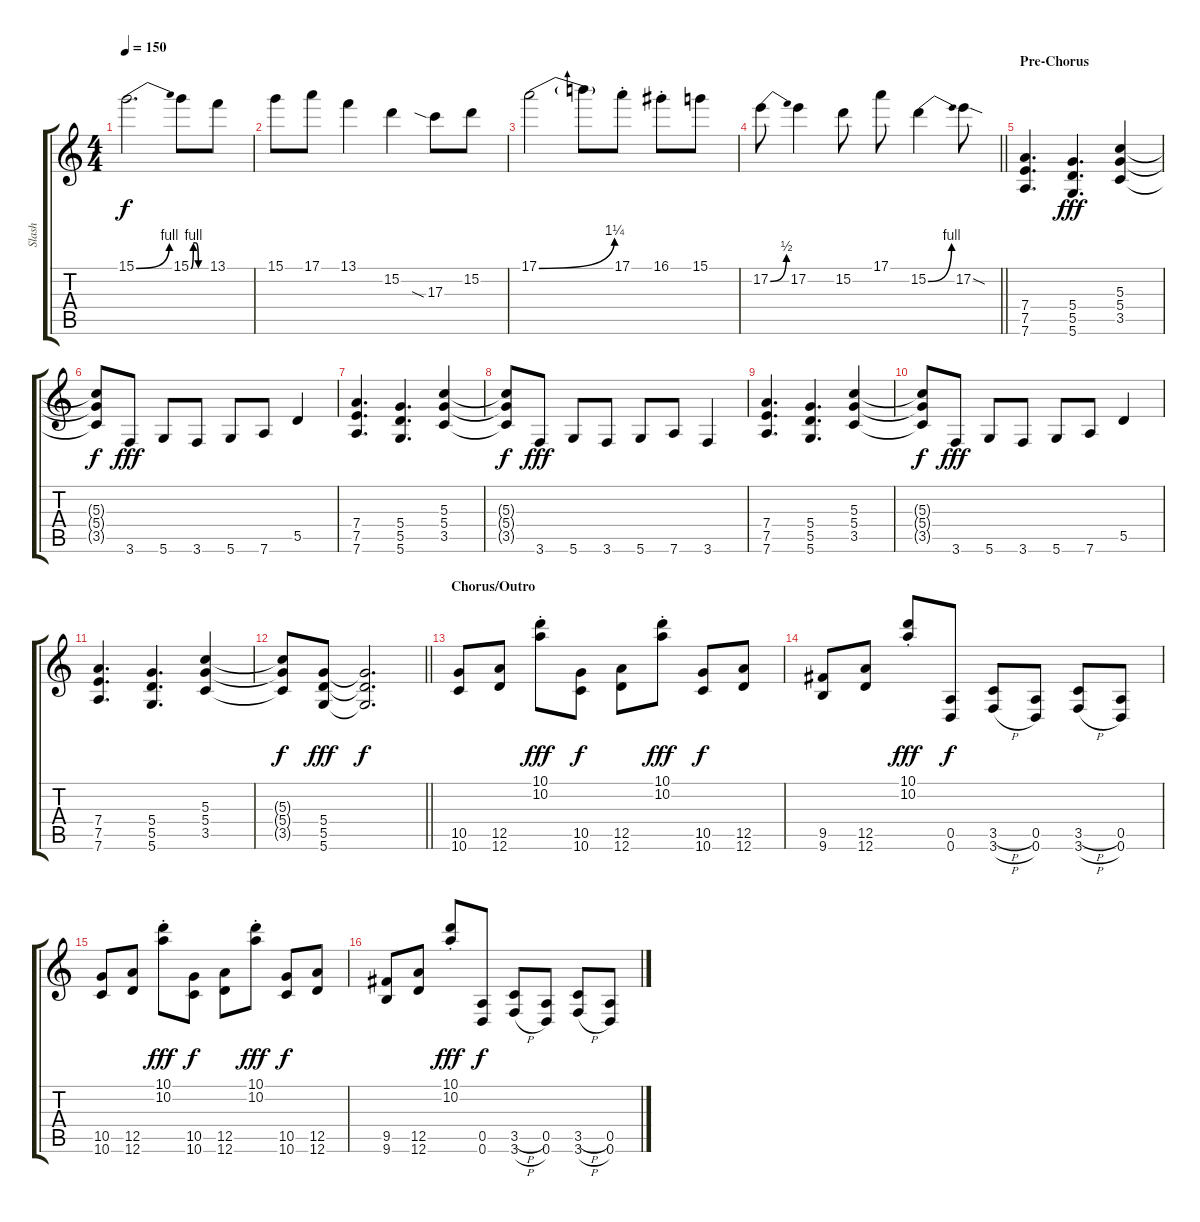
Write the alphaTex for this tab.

\track ("Slash" "Slash") {instrument distortionguitar}
\staff {score tabs}
\tuning (E4 B3 G3 D3 A2 D2) {hide}
\ts (4 4)
\tempo 150
\clef g2
\ks c
15.1{be (bend 0 0 60 4)}.2{d dy f} 15.1{be (custom 0 0 10 4 20 4 30 0 60 0)}.8 13.1.8 |
15.1.8 17.1.8 13.1.4 15.2.4 17.3{sia}.8 15.2.8 |
17.1{be (bend 0 0 60 5)}.2 17.1{t}.8 17.1{st}.8 16.1{st}.8 15.1.8 |
\barLineRight lightlight
17.2{be (bend 0 0 60 2)}.8 17.2.4 15.2.8 17.1.8 15.2{be (bend 0 0 60 4)}.4 17.2{sod}.8 |
\section ("" "Pre-Chorus")
(7.4 7.5 7.6).4{d volume 14 instrument distortionguitar} (5.4 5.5 5.6).4{d dy fff} (5.3 5.4 3.5).4 |
(5.3{t} 5.4{t} 3.5{t}).8{dy f} 3.6.8{dy fff} 5.6.8 3.6.8 5.6.8 7.6.8 5.5.4 |
(7.4 7.5 7.6).4{d} (5.4 5.5 5.6).4{d} (5.3 5.4 3.5).4 |
(5.3{t} 5.4{t} 3.5{t}).8{dy f} 3.6.8{dy fff} 5.6.8 3.6.8 5.6.8 7.6.8 3.6.4 |
(7.4 7.5 7.6).4{d} (5.4 5.5 5.6).4{d} (5.3 5.4 3.5).4 |
(5.3{t} 5.4{t} 3.5{t}).8{dy f} 3.6.8{dy fff} 5.6.8 3.6.8 5.6.8 7.6.8 5.5.4 |
(7.4 7.5 7.6).4{d} (5.4 5.5 5.6).4{d} (5.3 5.4 3.5).4 |
\barLineRight lightlight
(5.3{t} 5.4{t} 3.5{t}).8{dy f} (5.4 5.5 5.6).8{dy fff} (5.4{t} 5.5{t} 5.6{t}).2{d dy f} |
\section ("" "Chorus/Outro")
(10.5 10.6).8{volume 14 instrument distortionguitar} (12.5 12.6).8 (10.1{st} 10.2{st}).8{dy fff} (10.5 10.6).8{dy f} (12.5 12.6).8 (10.1{st} 10.2{st}).8{dy fff} (10.5 10.6).8{dy f} (12.5 12.6).8 |
(9.5 9.6).8 (12.5 12.6).8 (10.1{st} 10.2{st}).8{dy fff} (0.5 0.6).8{dy f} (3.5{h} 3.6{h}).8 (0.5 0.6).8 (3.5{h} 3.6{h}).8 (0.5 0.6).8 |
(10.5 10.6).8 (12.5 12.6).8 (10.1{st} 10.2{st}).8{dy fff} (10.5 10.6).8{dy f} (12.5 12.6).8 (10.1{st} 10.2{st}).8{dy fff} (10.5 10.6).8{dy f} (12.5 12.6).8 |
(9.5 9.6).8 (12.5 12.6).8 (10.1{st} 10.2{st}).8{dy fff} (0.5 0.6).8{dy f} (3.5{h} 3.6{h}).8 (0.5 0.6).8 (3.5{h} 3.6{h}).8 (0.5 0.6).8
